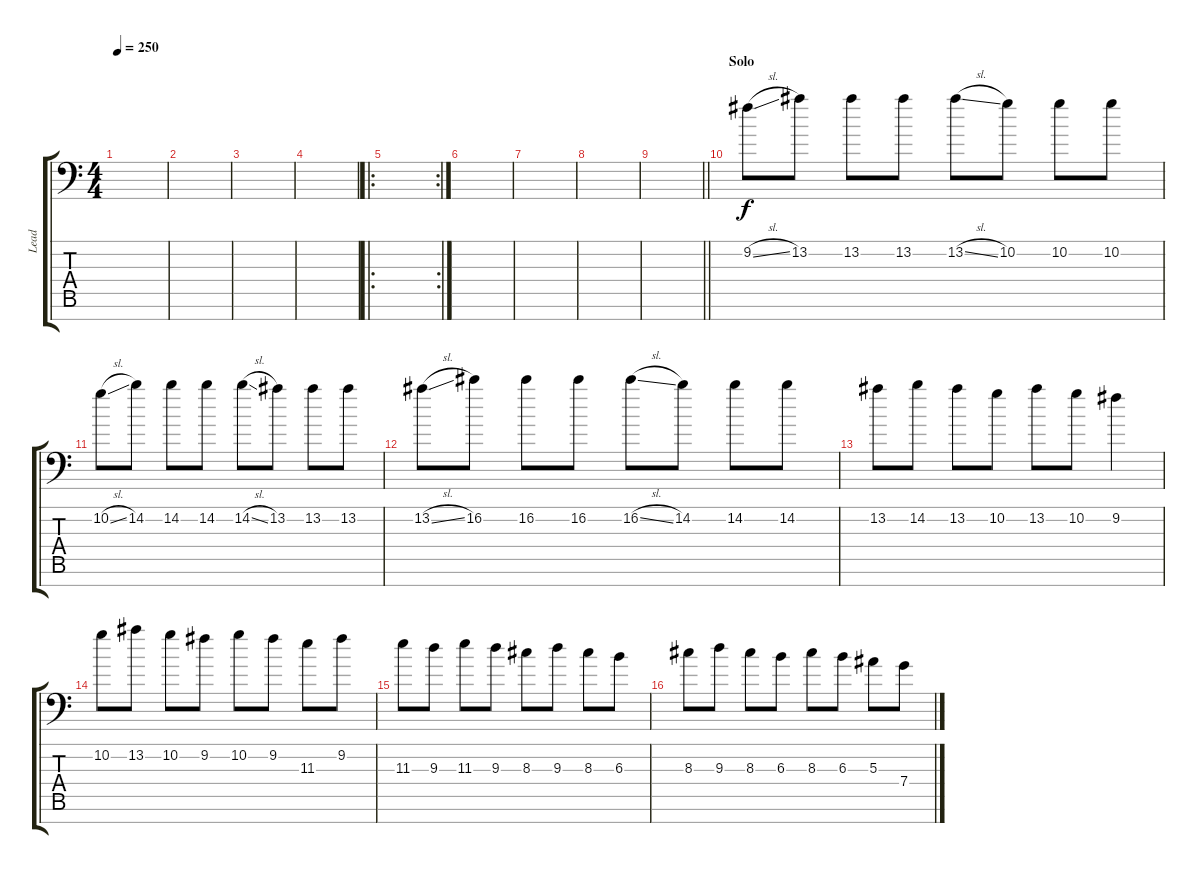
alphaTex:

\track ("Lead" "Lead") {instrument distortionguitar}
\staff {score tabs}
\tuning (D4 A3 F3 C3 G2 D2 A1) {hide}
\ts (4 4)
\tempo 250
\clef f4
\ks c
|
|
|
|
\ro
\rc 2
|
|
|
|
\barLineRight lightlight
|
\section ("" "Solo")
9.2{sl}.8 13.2.8 13.2.8 13.2.8 13.2{sl}.8 10.2.8 10.2.8 10.2.8 |
10.2{sl}.8 14.2.8 14.2.8 14.2.8 14.2{sl}.8 13.2.8 13.2.8 13.2.8 |
13.2{sl}.8 16.2.8 16.2.8 16.2.8 16.2{sl}.8 14.2.8 14.2.8 14.2.8 |
13.2.8 14.2.8 13.2.8 10.2.8 13.2.8 10.2.8 9.2.4 |
10.2.8 13.2.8 10.2.8 9.2.8 10.2.8 9.2.8 11.3.8 9.2.8 |
11.3.8 9.3.8 11.3.8 9.3.8 8.3.8 9.3.8 8.3.8 6.3.8 |
8.3.8 9.3.8 8.3.8 6.3.8 8.3.8 6.3.8 5.3.8 7.4.8
